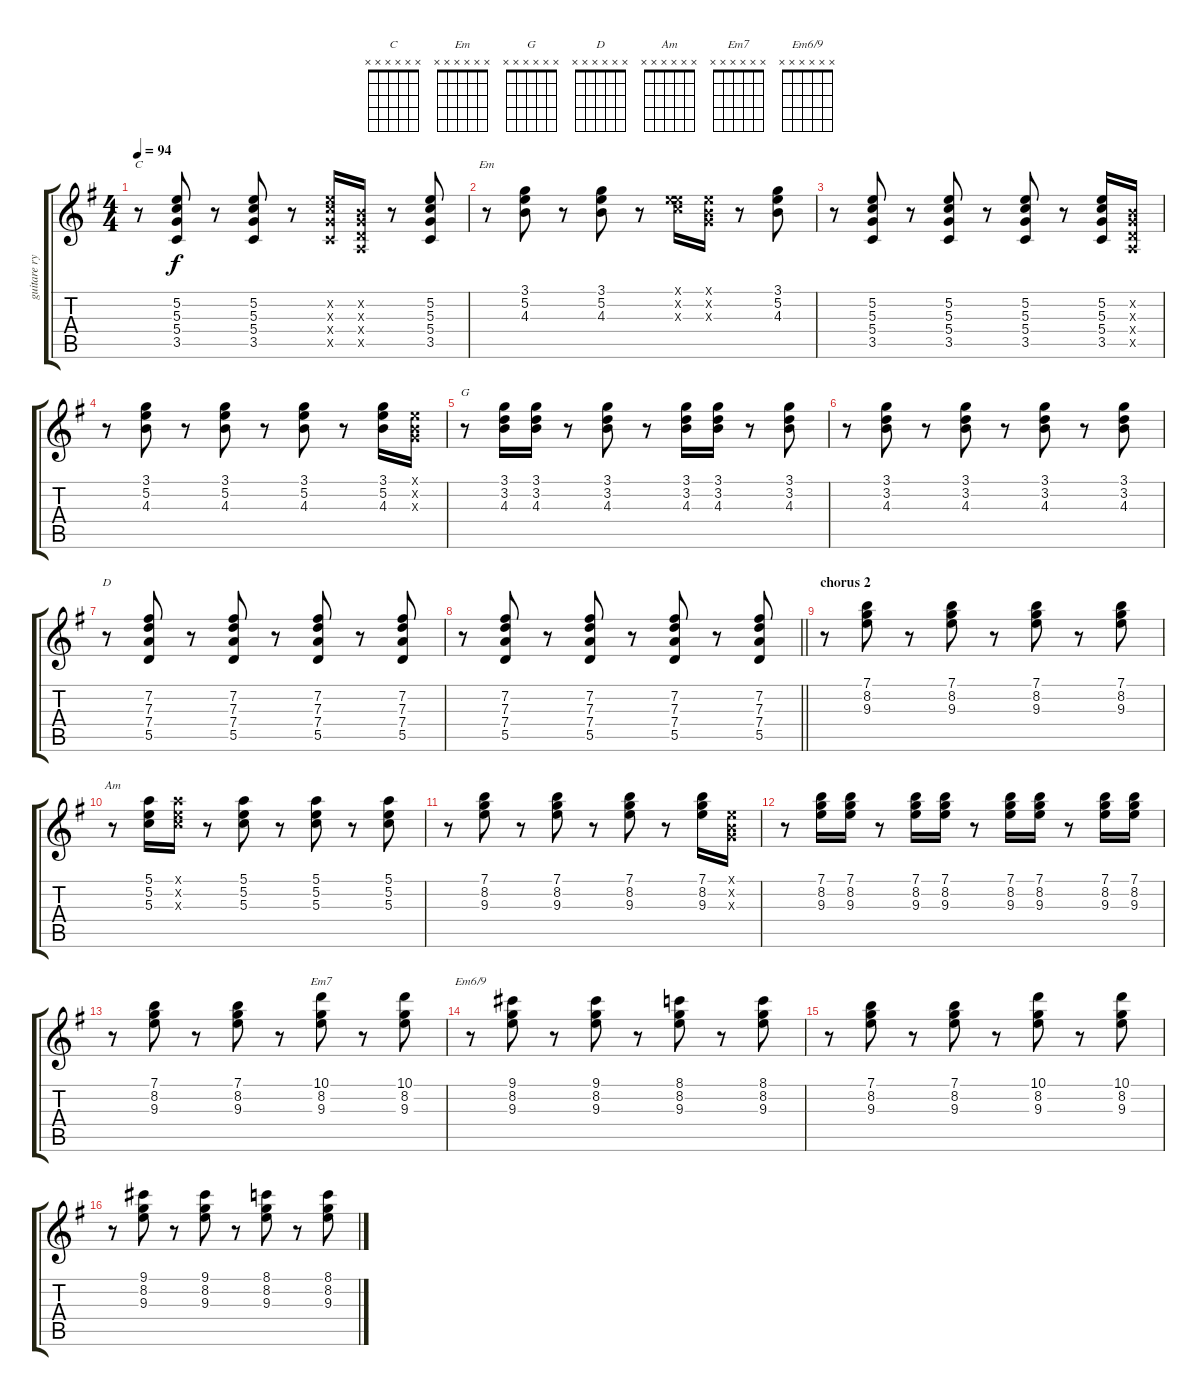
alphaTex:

\track ("guitare rythmique" "guitare ry") {instrument electricguitarclean}
\staff {score tabs}
\tuning (E4 B3 G3 D3 A2 E2) {hide}
\chord ("C" x x x x x x)
\chord ("Em" x x x x x x)
\chord ("G" x x x x x x)
\chord ("D" x x x x x x)
\chord ("Am" x x x x x x)
\chord ("Em7" x x x x x x)
\chord ("Em6/9" x x x x x x)
\ts (4 4)
\tempo 94
\clef g2
\ks eminor
r.8{ch "C" dy f} (5.2 5.3 5.4 3.5).8 r.8 (5.2 5.3 5.4 3.5).8 r.8 (5.2{x} 5.3{x} 5.4{x} 3.5{x}).16 (0.2{x} 0.3{x} 0.4{x} 0.5{x}).16 r.8 (5.2 5.3 5.4 3.5).8 |
r.8{ch "Em"} (3.1 5.2 4.3).8 r.8 (3.1 5.2 4.3).8 r.8 (0.1{x} 5.2{x} 5.3{x}).16 (0.1{x} 0.2{x} 0.3{x}).16 r.8 (3.1 5.2 4.3).8 |
r.8 (5.2 5.3 5.4 3.5).8 r.8 (5.2 5.3 5.4 3.5).8 r.8 (5.2 5.3 5.4 3.5).8 r.8 (5.2 5.3 5.4 3.5).16 (0.2{x} 0.3{x} 0.4{x} 0.5{x}).16 |
r.8 (3.1 5.2 4.3).8 r.8 (3.1 5.2 4.3).8 r.8 (3.1 5.2 4.3).8 r.8 (3.1 5.2 4.3).16 (0.1{x} 0.2{x} 0.3{x}).16 |
r.8{ch "G"} (3.1 3.2 4.3).16 (3.1 3.2 4.3).16 r.8 (3.1 3.2 4.3).8 r.8 (3.1 3.2 4.3).16 (3.1 3.2 4.3).16 r.8 (3.1 3.2 4.3).8 |
r.8 (3.1 3.2 4.3).8 r.8 (3.1 3.2 4.3).8 r.8 (3.1 3.2 4.3).8 r.8 (3.1 3.2 4.3).8 |
r.8{ch "D"} (7.2 7.3 7.4 5.5).8 r.8 (7.2 7.3 7.4 5.5).8 r.8 (7.2 7.3 7.4 5.5).8 r.8 (7.2 7.3 7.4 5.5).8 |
\barLineRight lightlight
r.8 (7.2 7.3 7.4 5.5).8 r.8 (7.2 7.3 7.4 5.5).8 r.8 (7.2 7.3 7.4 5.5).8 r.8 (7.2 7.3 7.4 5.5).8 |
\section ("" "chorus 2")
r.8 (7.1 8.2 9.3).8 r.8 (7.1 8.2 9.3).8 r.8 (7.1 8.2 9.3).8 r.8 (7.1 8.2 9.3).8 |
r.8{ch "Am"} (5.1 5.2 5.3).16 (5.1{x} 5.2{x} 5.3{x}).16 r.8 (5.1 5.2 5.3).8 r.8 (5.1 5.2 5.3).8 r.8 (5.1 5.2 5.3).8 |
r.8 (7.1 8.2 9.3).8 r.8 (7.1 8.2 9.3).8 r.8 (7.1 8.2 9.3).8 r.8 (7.1 8.2 9.3).16 (0.1{x} 0.2{x} 0.3{x}).16 |
r.8 (7.1 8.2 9.3).16 (7.1 8.2 9.3).16 r.8 (7.1 8.2 9.3).16 (7.1 8.2 9.3).16 r.8 (7.1 8.2 9.3).16 (7.1 8.2 9.3).16 r.8 (7.1 8.2 9.3).16 (7.1 8.2 9.3).16 |
r.8 (7.1 8.2 9.3).8 r.8 (7.1 8.2 9.3).8 r.8 (10.1 8.2 9.3).8{ch "Em7"} r.8 (10.1 8.2 9.3).8 |
r.8{ch "Em6/9"} (9.1 8.2 9.3).8 r.8 (9.1 8.2 9.3).8 r.8 (8.1 8.2 9.3).8 r.8 (8.1 8.2 9.3).8 |
r.8 (7.1 8.2 9.3).8 r.8 (7.1 8.2 9.3).8 r.8 (10.1 8.2 9.3).8 r.8 (10.1 8.2 9.3).8 |
r.8 (9.1 8.2 9.3).8 r.8 (9.1 8.2 9.3).8 r.8 (8.1 8.2 9.3).8 r.8 (8.1 8.2 9.3).8
